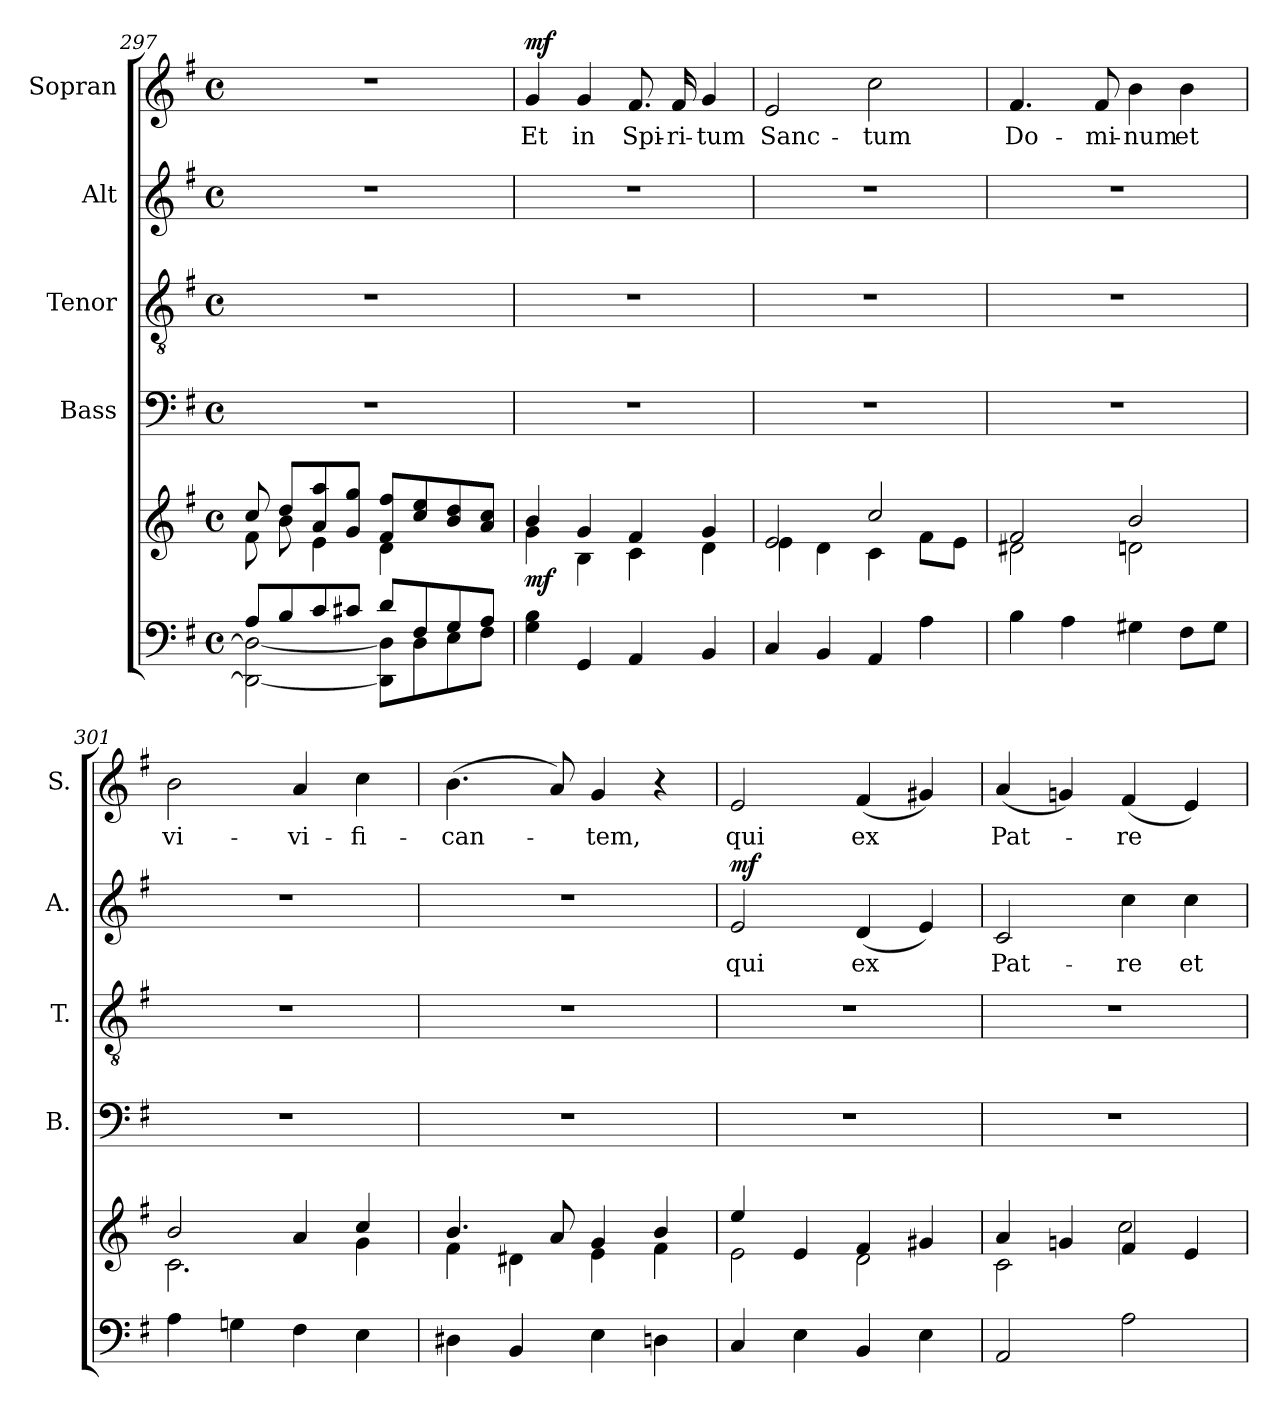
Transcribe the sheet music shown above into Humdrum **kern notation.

**kern	**kern	**dynam	**kern	**kern	**kern	**text	**dynam	**kern	**text	**dynam
*part5	*part5	*part5	*part4	*part3	*part2	*part2	*part2	*part1	*part1	*part1
*staff6	*staff5	*staff5/6	*staff4	*staff3	*staff2	*staff2	*staff2	*staff1	*staff1	*staff1
*	*	*	*I"Bass	*I"Tenor	*I"Alt	*	*	*I"Sopran	*	*
*	*	*	*I'B.	*I'T.	*I'A.	*	*	*I'S.	*	*
*clefF4	*clefG2	*	*clefF4	*clefGv2	*clefG2	*	*	*clefG2	*	*
*k[f#]	*k[f#]	*	*k[f#]	*k[f#]	*k[f#]	*	*	*k[f#]	*	*
*G:	*G:	*	*G:	*G:	*G:	*	*	*G:	*	*
*M4/4	*M4/4	*	*M4/4	*M4/4	*M4/4	*	*	*M4/4	*	*
*met(c)	*met(c)	*	*met(c)	*met(c)	*met(c)	*	*	*met(c)	*	*
=297	=297	=297	=297	=297	=297	=297	=297	=297	=297	=297
*^	*^	*	*	*	*	*	*	*	*	*
8A/L	2DD\_ 2D\_	8cc/	8f#\	.	1r	1r	1r	.	.	1r	.	.
8B/	.	8dd/L	8b\	.	.	.	.	.	.	.	.	.
8c/	.	8a/ 8aa/	4e\	.	.	.	.	.	.	.	.	.
8c#X/J	.	8g/ 8gg/J	.	.	.	.	.	.	.	.	.	.
8d/L	8DD\] 8D\]L	8f#/ 8ff#/L	4d\	.	.	.	.	.	.	.	.	.
8F#/	8D\	8cc/ 8ee/	.	.	.	.	.	.	.	.	.	.
8G/	8E\	8b/ 8dd/	4ryy	.	.	.	.	.	.	.	.	.
8A/J	8F#\J	8a/ 8cc/J	.	.	.	.	.	.	.	.	.	.
!!LO:PB:g=z
=298	=298	=298	=298	=298	=298	=298	=298	=298	=298	=298	=298	=298
!	!	!	!	!LO:DY:b	!	!	!	!	!	!	!LO:LY:b	!LO:DY:a
*v	*v	*	*	*	*	*	*	*	*	*	*	*
4G\ 4B\	4b/	4g\	mf	1r	1r	1r	.	.	4g/	Et	mf
!	!	!	!	!	!	!	!	!	!	!LO:LY:b	!
4GG/	4g/	4B\	.	.	.	.	.	.	4g/	in	.
!	!	!	!	!	!	!	!	!	!	!LO:LY:b	!
4AA/	4f#/	4c\	.	.	.	.	.	.	8.f#/	Spi-	.
!	!	!	!	!	!	!	!	!	!	!LO:LY:b	!
.	.	.	.	.	.	.	.	.	16f#/	-ri-	.
!	!	!	!	!	!	!	!	!	!	!LO:LY:b	!
4BB/	4g/	4d\	.	.	.	.	.	.	4g/	-tum	.
=299	=299	=299	=299	=299	=299	=299	=299	=299	=299	=299	=299
!	!	!	!	!	!	!	!	!	!	!LO:LY:b	!
4C/	2e/	4e\	.	1r	1r	1r	.	.	2e/	Sanc-	.
4BB/	.	4d\	.	.	.	.	.	.	.	.	.
!	!	!	!	!	!	!	!	!	!	!LO:LY:b	!
4AA/	2cc/	4c\	.	.	.	.	.	.	2cc\	-tum	.
4A\	.	8f#\L	.	.	.	.	.	.	.	.	.
.	.	8e\J	.	.	.	.	.	.	.	.	.
=300	=300	=300	=300	=300	=300	=300	=300	=300	=300	=300	=300
!	!	!	!	!	!	!	!	!	!	!LO:LY:b	!
4B\	2f#/	2d#X\	.	1r	1r	1r	.	.	4.f#/	Do-	.
4A\	.	.	.	.	.	.	.	.	.	.	.
!	!	!	!	!	!	!	!	!	!	!LO:LY:b	!
.	.	.	.	.	.	.	.	.	8f#/	-mi-	.
!	!	!	!	!	!	!	!	!	!	!LO:LY:b	!
4G#X\	2b/	2dn\	.	.	.	.	.	.	4b\	-num	.
!	!	!	!	!	!	!	!	!	!	!LO:LY:b	!
8F#\L	.	.	.	.	.	.	.	.	4b\	et	.
8G#\J	.	.	.	.	.	.	.	.	.	.	.
=301	=301	=301	=301	=301	=301	=301	=301	=301	=301	=301	=301
!	!	!	!	!	!	!	!	!	!	!LO:LY:b	!
4A\	2b/	2.c\	.	1r	1r	1r	.	.	2b\	vi-	.
4Gn\	.	.	.	.	.	.	.	.	.	.	.
!	!	!	!	!	!	!	!	!	!	!LO:LY:b	!
4F#\	4a/	.	.	.	.	.	.	.	4a/	-vi-	.
!	!	!	!	!	!	!	!	!	!	!LO:LY:b	!
4E\	4cc/	4g\	.	.	.	.	.	.	4cc\	-fi-	.
=302	=302	=302	=302	=302	=302	=302	=302	=302	=302	=302	=302
!	!	!	!	!	!	!	!	!	!	!LO:LY:b	!
4D#X\	4.b/	4f#\	.	1r	1r	1r	.	.	(>4.b\	-can-	.
4BB/	.	4d#X\	.	.	.	.	.	.	.	.	.
.	8a/	.	.	.	.	.	.	.	8a/)	.	.
!	!	!	!	!	!	!	!	!	!	!LO:LY:b	!
4E\	4g/	4e\	.	.	.	.	.	.	4g/	-tem,	.
4Dn\	4b/	4f#\	.	.	.	.	.	.	4r	.	.
=303	=303	=303	=303	=303	=303	=303	=303	=303	=303	=303	=303
!	!	!	!	!	!	!	!LO:LY:b	!LO:DY:a	!	!LO:LY:b	!
4C/	4ee/	2e\	.	1r	1r	2e/	qui	mf	2e/	qui	.
4E\	4e/	.	.	.	.	.	.	.	.	.	.
!	!	!	!	!	!	!	!LO:LY:b	!	!	!LO:LY:b	!
4BB/	4f#/	2d\	.	.	.	(<4d/	ex	.	(<4f#/	ex	.
4E\	4g#X/	.	.	.	.	4e/)	.	.	4g#X/)	.	.
!!LO:LB:g=z
=304	=304	=304	=304	=304	=304	=304	=304	=304	=304	=304	=304
!	!	!	!	!	!	!	!LO:LY:b	!	!	!LO:LY:b	!
2AA/	4a/	2c\	.	1r	1r	2c/	Pat-	.	(<4a/	Pat-	.
.	4gn/	.	.	.	.	.	.	.	4gn/)	.	.
!	!	!	!	!	!	!	!LO:LY:b	!	!	!LO:LY:b	!
2A\	4f#/	2cc\	.	.	.	4cc\	-re	.	(<4f#/	-re	.
!	!	!	!	!	!	!	!LO:LY:b	!	!	!	!
.	4e/	.	.	.	.	4cc\	et	.	4e/)	.	.
*	*v	*v	*	*	*	*	*	*	*	*	*
=	=	=	=	=	=	=	=	=	=	=
*-	*-	*-	*-	*-	*-	*-	*-	*-	*-	*-
